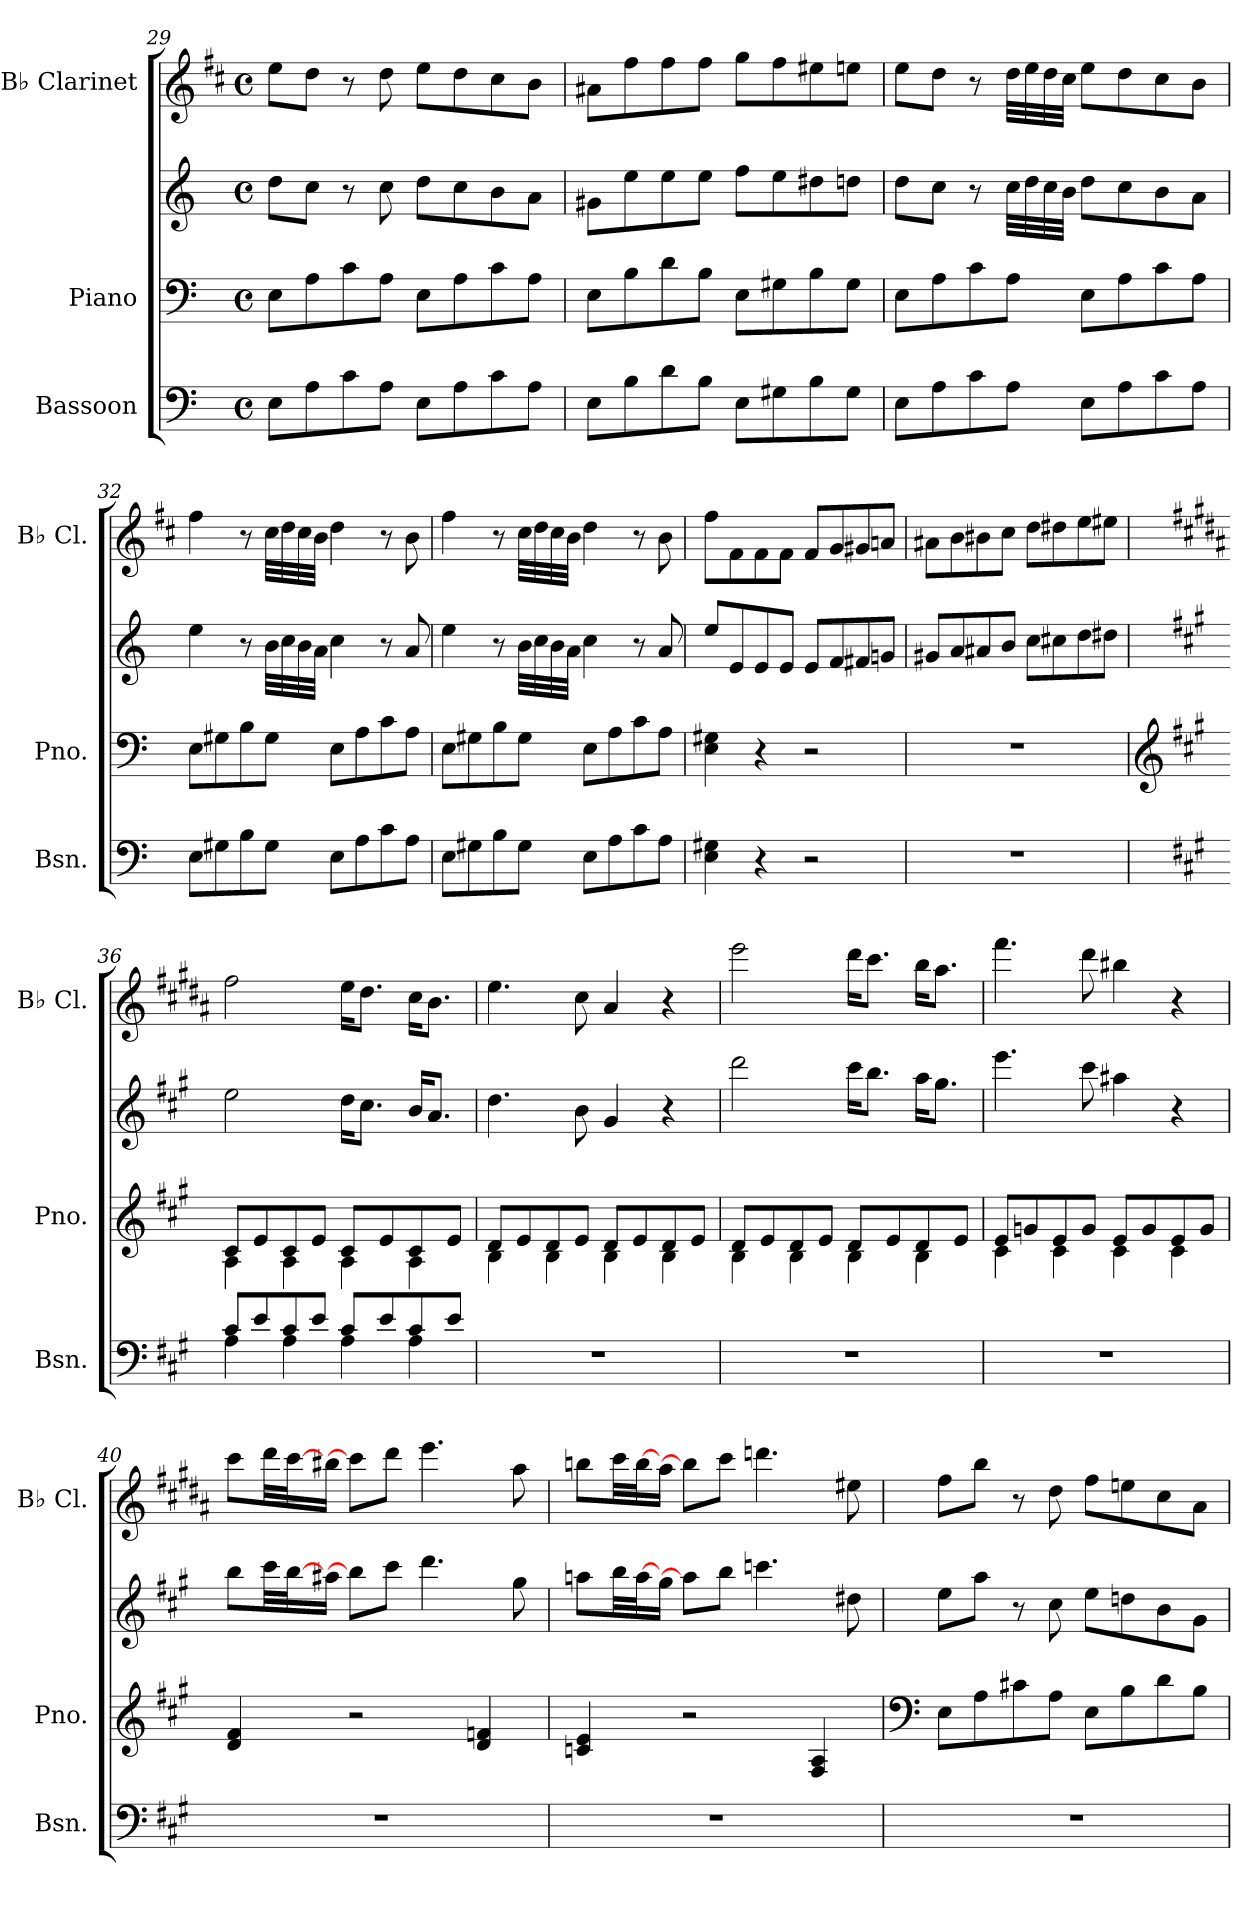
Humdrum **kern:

**kern	**kern	**kern	**kern
*part3	*part2	*part2	*part1
*staff4	*staff3	*staff2	*staff1
*I"Bassoon	*I"Piano	*	*I"B♭ Clarinet
*I'Bsn.	*I'Pno.	*	*I'B♭ Cl.
*clefF4	*clefF4	*clefG2	*clefG2
*	*	*	*ITrd1c2
*k[]	*k[]	*k[]	*k[]
*M4/4	*M4/4	*M4/4	*M4/4
*met(c)	*met(c)	*met(c)	*met(c)
=29	=29	=29	=29
8E\L	8E\L	8dd\L	8dd\L
8A\	8A\	8cc\J	8cc\J
8c\	8c\	8r	8r
8A\J	8A\J	8cc\	8cc\
8E\L	8E\L	8dd\L	8dd\L
8A\	8A\	8cc\	8cc\
8c\	8c\	8b\	8b\
8A\J	8A\J	8a\J	8a\J
=30	=30	=30	=30
8E\L	8E\L	8g#X\L	8g#X\L
8B\	8B\	8ee\	8ee\
8d\	8d\	8ee\	8ee\
8B\J	8B\J	8ee\J	8ee\J
8E\L	8E\L	8ff\L	8ff\L
8G#X\	8G#X\	8ee\	8ee\
8B\	8B\	8dd#X\	8dd#X\
8G#\J	8G#\J	8ddn\J	8ddn\J
!!LO:PB:g=z
=31	=31	=31	=31
8E\L	8E\L	8dd\L	8dd\L
8A\	8A\	8cc\J	8cc\J
8c\	8c\	8r	8r
8A\J	8A\J	32cc\LLL	32cc\LLL
.	.	32dd\	32dd\
.	.	32cc\	32cc\
.	.	32b\JJJ	32b\JJJ
8E\L	8E\L	8dd\L	8dd\L
8A\	8A\	8cc\	8cc\
8c\	8c\	8b\	8b\
8A\J	8A\J	8a\J	8a\J
=32	=32	=32	=32
8E\L	8E\L	4ee\	4ee\
8G#X\	8G#X\	.	.
8B\	8B\	8r	8r
8G#\J	8G#\J	32b\LLL	32b\LLL
.	.	32cc\	32cc\
.	.	32b\	32b\
.	.	32a\JJJ	32a\JJJ
8E\L	8E\L	4cc\	4cc\
8A\	8A\	.	.
8c\	8c\	8r	8r
8A\J	8A\J	8a/	8a\
=33	=33	=33	=33
8E\L	8E\L	4ee\	4ee\
8G#X\	8G#X\	.	.
8B\	8B\	8r	8r
8G#\J	8G#\J	32b\LLL	32b\LLL
.	.	32cc\	32cc\
.	.	32b\	32b\
.	.	32a\JJJ	32a\JJJ
8E\L	8E\L	4cc\	4cc\
8A\	8A\	.	.
8c\	8c\	8r	8r
8A\J	8A\J	8a/	8a\
!!LO:LB:g=z
=34	=34	=34	=34
4E\ 4G#X\	4E\ 4G#X\	8ee/L	8ee\L
.	.	8e/	8e\
4r	4r	8e/	8e\
.	.	8e/J	8e\J
2r	2r	8e/L	8e/L
.	.	8f/	8f/
.	.	8f#X/	8f#X/
.	.	8gn/J	8gn/J
=35	=35	=35	=35
1r	1r	8g#X/L	8g#X\L
.	.	8a/	8a\
.	.	8a#X/	8a#X\
.	.	8b/J	8b\J
.	.	8cc\L	8cc\L
.	.	8cc#X\	8cc#X\
.	.	8dd\	8dd\
.	.	8dd#X\J	8dd#X\J
=36	=36	=36	=36
*	*clefG2	*	*
*k[f#c#g#]	*k[f#c#g#]	*k[f#c#g#]	*k[f#c#g#]
*^	*^	*	*
8c#/L	4A\	8c#/L	4A\	2ee\	2ee\
8e/	.	8e/	.	.	.
8c#/	4A\	8c#/	4A\	.	.
8e/J	.	8e/J	.	.	.
8c#/L	4A\	8c#/L	4A\	16dd\KL	16dd\KL
.	.	.	.	8.cc#\J	8.cc#\J
8e/	.	8e/	.	.	.
8c#/	4A\	8c#/	4A\	16b/KL	16b\KL
.	.	.	.	8.a/J	8.a\J
8e/J	.	8e/J	.	.	.
*v	*v	*	*	*	*
=37	=37	=37	=37	=37
1r	8d/L	4B\	4.dd\	4.dd\
.	8e/	.	.	.
.	8d/	4B\	.	.
.	8e/J	.	8b\	8b\
.	8d/L	4B\	4g#/	4g#/
.	8e/	.	.	.
.	8d/	4B\	4r	4r
.	8e/J	.	.	.
!!LO:LB:g=z
=38	=38	=38	=38	=38
1r	8d/L	4B\	2ddd\	2ddd\
.	8e/	.	.	.
.	8d/	4B\	.	.
.	8e/J	.	.	.
.	8d/L	4B\	16ccc#\KL	16ccc#\KL
.	.	.	8.bb\J	8.bb\J
.	8e/	.	.	.
.	8d/	4B\	16aa\KL	16aa\KL
.	.	.	8.gg#\J	8.gg#\J
.	8e/J	.	.	.
=39	=39	=39	=39	=39
1r	8e/L	4c#\	4.eee\	4.eee\
.	8gn/	.	.	.
.	8e/	4c#\	.	.
.	8g/J	.	8ccc#\	8ccc#\
.	8e/L	4c#\	4aa#X\	4aa#X\
.	8g/	.	.	.
.	8e/	4c#\	4r	4r
.	8g/J	.	.	.
*	*v	*v	*	*
=40	=40	=40	=40
1r	4d/ 4f#/	8bb\L	8bb\L
.	.	32ccc#\LL	32ccc#\LL
.	.	[32bb\J	[32bb\J
.	.	16aa#X\JJ	16aa#X\JJ
.	2r	8bb\L]	8bb\L]
.	.	8ccc#\J	8ccc#\J
.	.	4.ddd\	4.ddd\
.	4d/ 4fn/	.	.
.	.	8gg#\	8gg#\
!!LO:PB:g=z
=41	=41	=41	=41
1r	4cn/ 4e/	8aan\L	8aan\L
.	.	32bb\LL	32bb\LL
.	.	[32aa\J	[32aa\J
.	.	16gg#\JJ	16gg#\JJ
.	2r	8aa\L]	8aa\L]
.	.	8bb\J	8bb\J
.	.	4.cccn\	4.cccn\
.	4F#/ 4A/	.	.
.	.	8dd#X\	8dd#X\
=42	=42	=42	=42
*	*clefF4	*	*
1r	8E\L	8ee\L	8ee\L
.	8A\	8aa\J	8aa\J
.	8c#X\	8r	8r
.	8A\J	8cc#\	8cc#\
.	8E\L	8ee\L	8ee\L
.	8B\	8ddn\	8ddn\
.	8d\	8b\	8b\
.	8B\J	8g#\J	8g#\J
=	=	=	=
*-	*-	*-	*-
